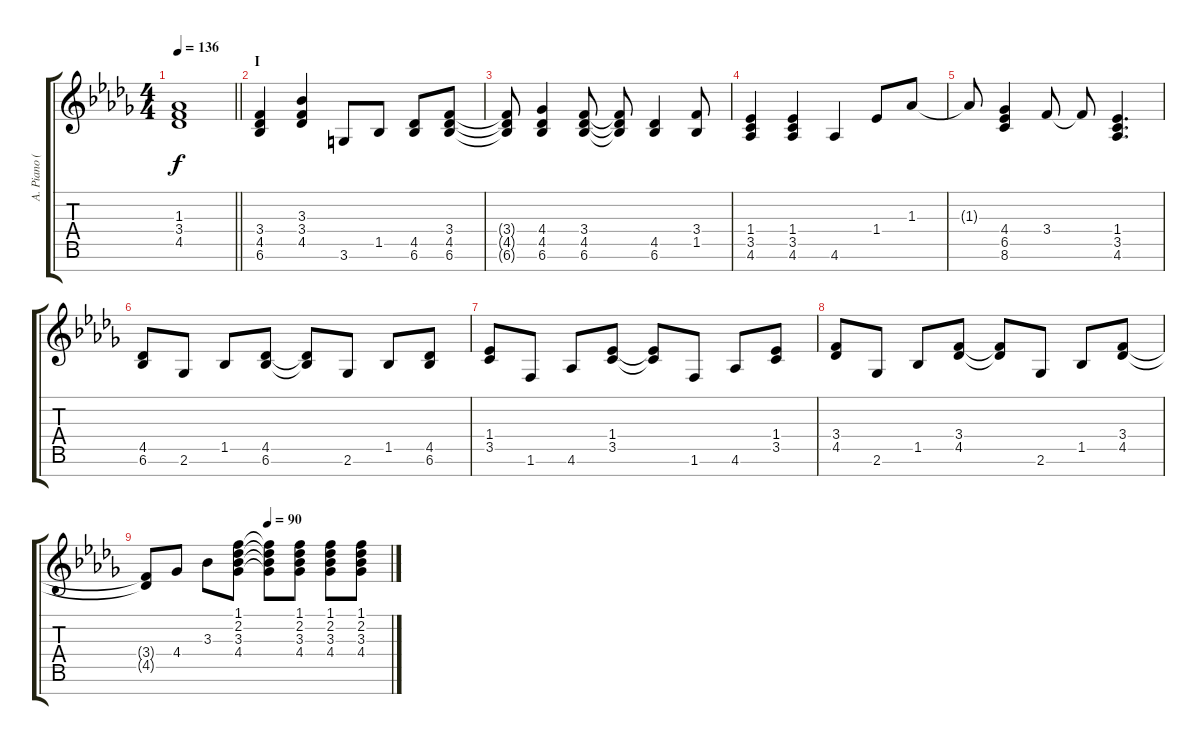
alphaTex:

\track ("A. Piano (Right Hand)" "A. Piano (") {instrument acousticgrandpiano}
\staff {score tabs}
\tuning (E5 B4 G4 D4 A3 E3 B2) {hide}
\ts (4 4)
\tempo 136
\clef g2
\barLineRight lightlight
\ks db
(1.3{t} 3.4{t} 4.5{t}).1{dy f} |
\section ("" "I")
(3.4 4.5 6.6).4 (3.3 3.4 4.5).4 3.6.8 1.5.8 (4.5 6.6).8 (3.4 4.5 6.6).8 |
(3.4{t} 4.5{t} 6.6{t}).8 (4.4 4.5 6.6).4 (3.4 4.5 6.6).8 (3.4{t} 4.5{t} 6.6{t}).8 (4.5 6.6).4 (3.4 1.5).8 |
(1.4 3.5 4.6).4 (1.4 3.5 4.6).4 4.6.4 1.4.8 1.3.8 |
1.3{t}.8 (4.4 6.5 8.6).4 3.4.8 3.4{t}.8 (1.4 3.5 4.6).4{d} |
(4.5 6.6).8 2.6.8 1.5.8 (4.5 6.6).8 (4.5{t} 6.6{t}).8 2.6.8 1.5.8 (4.5 6.6).8 |
(1.4 3.5).8 1.6.8 4.6.8 (1.4 3.5).8 (1.4{t} 3.5{t}).8 1.6.8 4.6.8 (1.4 3.5).8 |
(3.4 4.5).8 2.6.8 1.5.8 (3.4 4.5).8 (3.4{t} 4.5{t}).8 2.6.8 1.5.8 (3.4 4.5).8 |
\tempo (90 0.5)
(3.4{t} 4.5{t}).8 4.4.8 3.3.8 (1.1 2.2 3.3 4.4).8 (1.1{t} 2.2{t} 3.3{t} 4.4{t}).8 (1.1 2.2 3.3 4.4).8 (1.1 2.2 3.3 4.4).8 (1.1 2.2 3.3 4.4).8
